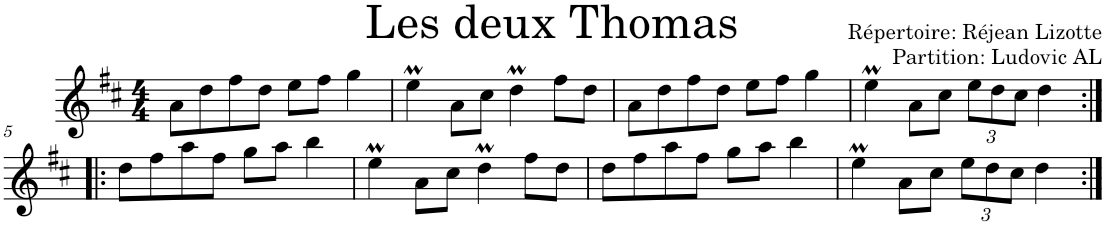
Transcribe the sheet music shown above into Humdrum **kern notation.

**kern
*part1
*staff1
*I"Violon
*I'Vln.
*clefG2
*k[f#c#]
*M4/4
=1
8a\L
8dd\
8ff#\
8dd\J
8ee\L
8ff#\J
4gg\
=2
4eeM\
8a\L
8cc#\J
4ddM\
8ff#\L
8dd\J
=3
8a\L
8dd\
8ff#\
8dd\J
8ee\L
8ff#\J
4gg\
=4
4eeM\
8a\L
8cc#\J
*Xbrackettup
12ee\L
12dd\
12cc#\J
4dd\
!!LO:LB:g=z
=5:|!|:
8dd\L
8ff#\
8aa\
8ff#\J
8gg\L
8aa\J
4bb\
=6
4eeM\
8a\L
8cc#\J
4ddM\
8ff#\L
8dd\J
=7
8dd\L
8ff#\
8aa\
8ff#\J
8gg\L
8aa\J
4bb\
=8
4eeM\
8a\L
8cc#\J
12ee\L
12dd\
12cc#\J
4dd\
=:|!
*-
